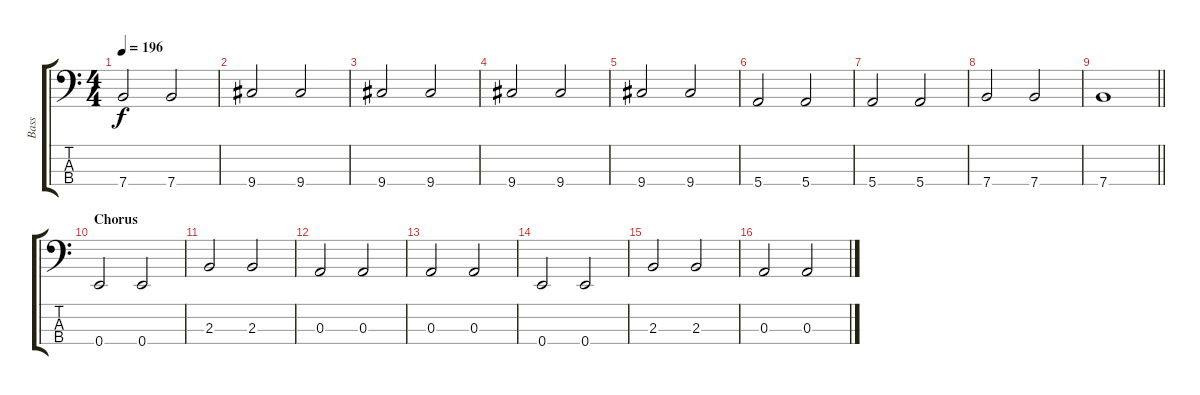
\track ("Bass" "Bass") {instrument acousticbass}
\staff {score tabs}
\tuning (G2 D2 A1 E1) {hide}
\ts (4 4)
\tempo 196
\clef f4
\ks c
7.4.2{dy f} 7.4.2 |
9.4.2 9.4.2 |
9.4.2 9.4.2 |
9.4.2 9.4.2 |
9.4.2 9.4.2 |
5.4.2 5.4.2 |
5.4.2 5.4.2 |
7.4.2 7.4.2 |
\barLineRight lightlight
7.4.1 |
\section ("" "Chorus")
0.4.2 0.4.2 |
2.3.2 2.3.2 |
0.3.2 0.3.2 |
0.3.2 0.3.2 |
0.4.2 0.4.2 |
2.3.2 2.3.2 |
0.3.2 0.3.2
